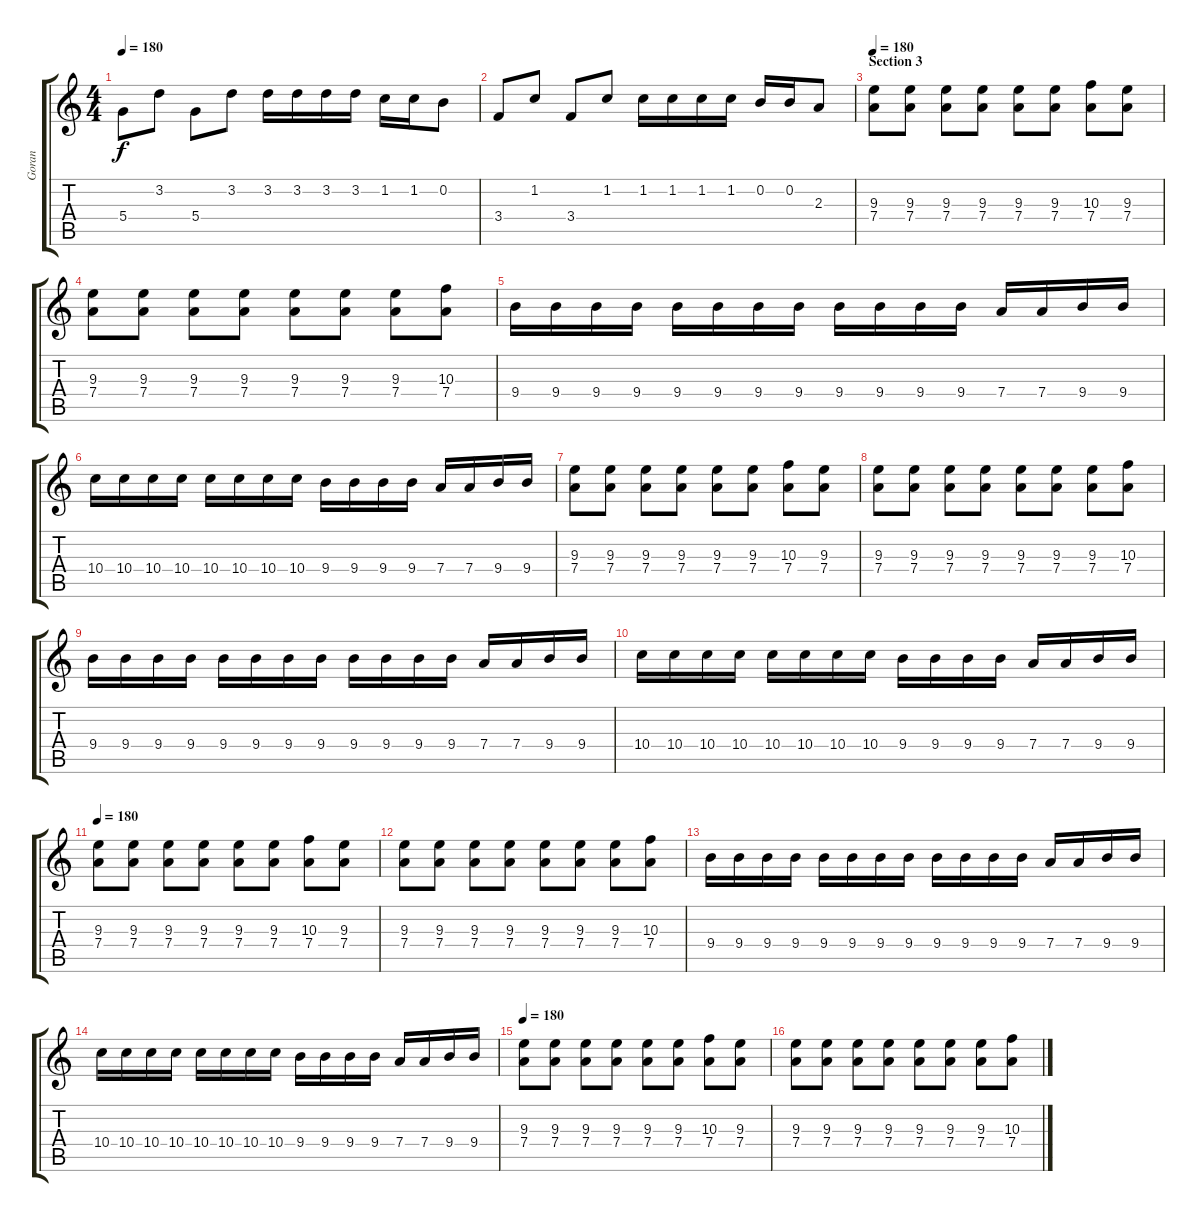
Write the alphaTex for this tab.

\track ("Goran" "Goran") {instrument distortionguitar}
\staff {score tabs}
\tuning (E4 B3 G3 D3 A2 E2) {hide}
\ts (4 4)
\tempo 180
\clef g2
\ks c
5.4.8{dy f} 3.2.8 5.4.8 3.2.8 3.2.16 3.2.16 3.2.16 3.2.16 1.2.16 1.2.16 0.2.8 |
3.4.8 1.2.8 3.4.8 1.2.8 1.2.16 1.2.16 1.2.16 1.2.16 0.2.16 0.2.16 2.3.8 |
\section ("" "Section 3")
\tempo 180
(9.3 7.4).8 (9.3 7.4).8 (9.3 7.4).8 (9.3 7.4).8 (9.3 7.4).8 (9.3 7.4).8 (10.3 7.4).8 (9.3 7.4).8 |
(9.3 7.4).8 (9.3 7.4).8 (9.3 7.4).8 (9.3 7.4).8 (9.3 7.4).8 (9.3 7.4).8 (9.3 7.4).8 (10.3 7.4).8 |
9.4.16 9.4.16 9.4.16 9.4.16 9.4.16 9.4.16 9.4.16 9.4.16 9.4.16 9.4.16 9.4.16 9.4.16 7.4.16 7.4.16 9.4.16 9.4.16 |
10.4.16 10.4.16 10.4.16 10.4.16 10.4.16 10.4.16 10.4.16 10.4.16 9.4.16 9.4.16 9.4.16 9.4.16 7.4.16 7.4.16 9.4.16 9.4.16 |
(9.3 7.4).8 (9.3 7.4).8 (9.3 7.4).8 (9.3 7.4).8 (9.3 7.4).8 (9.3 7.4).8 (10.3 7.4).8 (9.3 7.4).8 |
(9.3 7.4).8 (9.3 7.4).8 (9.3 7.4).8 (9.3 7.4).8 (9.3 7.4).8 (9.3 7.4).8 (9.3 7.4).8 (10.3 7.4).8 |
9.4.16 9.4.16 9.4.16 9.4.16 9.4.16 9.4.16 9.4.16 9.4.16 9.4.16 9.4.16 9.4.16 9.4.16 7.4.16 7.4.16 9.4.16 9.4.16 |
10.4.16 10.4.16 10.4.16 10.4.16 10.4.16 10.4.16 10.4.16 10.4.16 9.4.16 9.4.16 9.4.16 9.4.16 7.4.16 7.4.16 9.4.16 9.4.16 |
\tempo 180
(9.3 7.4).8 (9.3 7.4).8 (9.3 7.4).8 (9.3 7.4).8 (9.3 7.4).8 (9.3 7.4).8 (10.3 7.4).8 (9.3 7.4).8 |
(9.3 7.4).8 (9.3 7.4).8 (9.3 7.4).8 (9.3 7.4).8 (9.3 7.4).8 (9.3 7.4).8 (9.3 7.4).8 (10.3 7.4).8 |
9.4.16 9.4.16 9.4.16 9.4.16 9.4.16 9.4.16 9.4.16 9.4.16 9.4.16 9.4.16 9.4.16 9.4.16 7.4.16 7.4.16 9.4.16 9.4.16 |
10.4.16 10.4.16 10.4.16 10.4.16 10.4.16 10.4.16 10.4.16 10.4.16 9.4.16 9.4.16 9.4.16 9.4.16 7.4.16 7.4.16 9.4.16 9.4.16 |
\tempo 180
(9.3 7.4).8 (9.3 7.4).8 (9.3 7.4).8 (9.3 7.4).8 (9.3 7.4).8 (9.3 7.4).8 (10.3 7.4).8 (9.3 7.4).8 |
(9.3 7.4).8 (9.3 7.4).8 (9.3 7.4).8 (9.3 7.4).8 (9.3 7.4).8 (9.3 7.4).8 (9.3 7.4).8 (10.3 7.4).8
